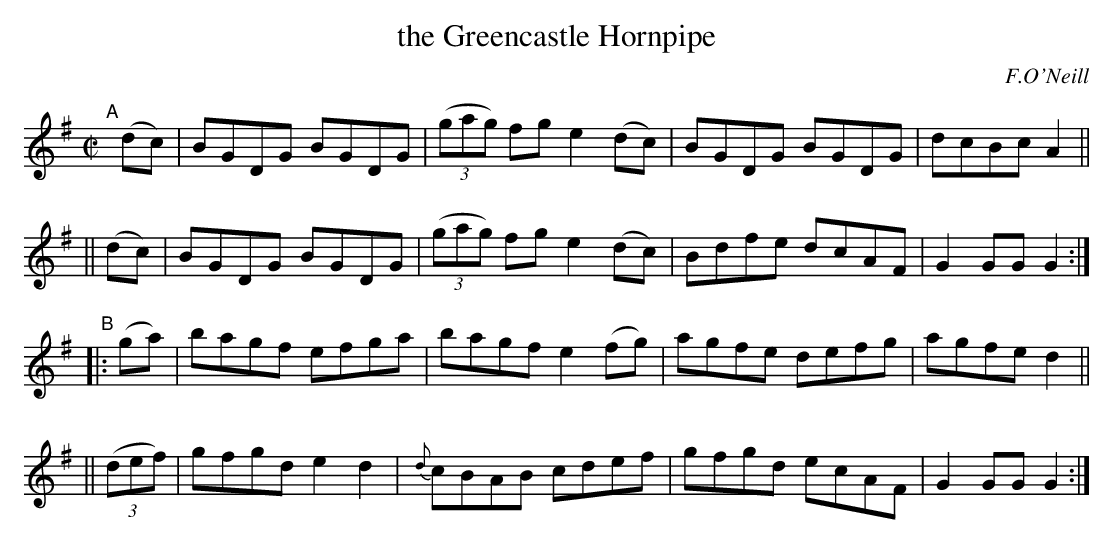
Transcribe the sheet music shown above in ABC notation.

X:1
T: the Greencastle Hornpipe
O: F.O'Neill
M: C|
L: 1/8
K: G
"^A"\
[|](dc) | BGDG BGDG | (3(gag) fg e2(dc) | BGDG BGDG | dcBc A2 ||
|| (dc) | BGDG BGDG | (3(gag) fg e2(dc) | Bdfe dcAF | G2GG G2 :|
"^B"\
|:   (ga)  | bagf efga | bagf  e2(fg) | agfe defg | agfe d2 ||
|| (3(def) | gfgd e2d2 | {d}cBAB cdef | gfgd ecAF | G2GG G2 :|
